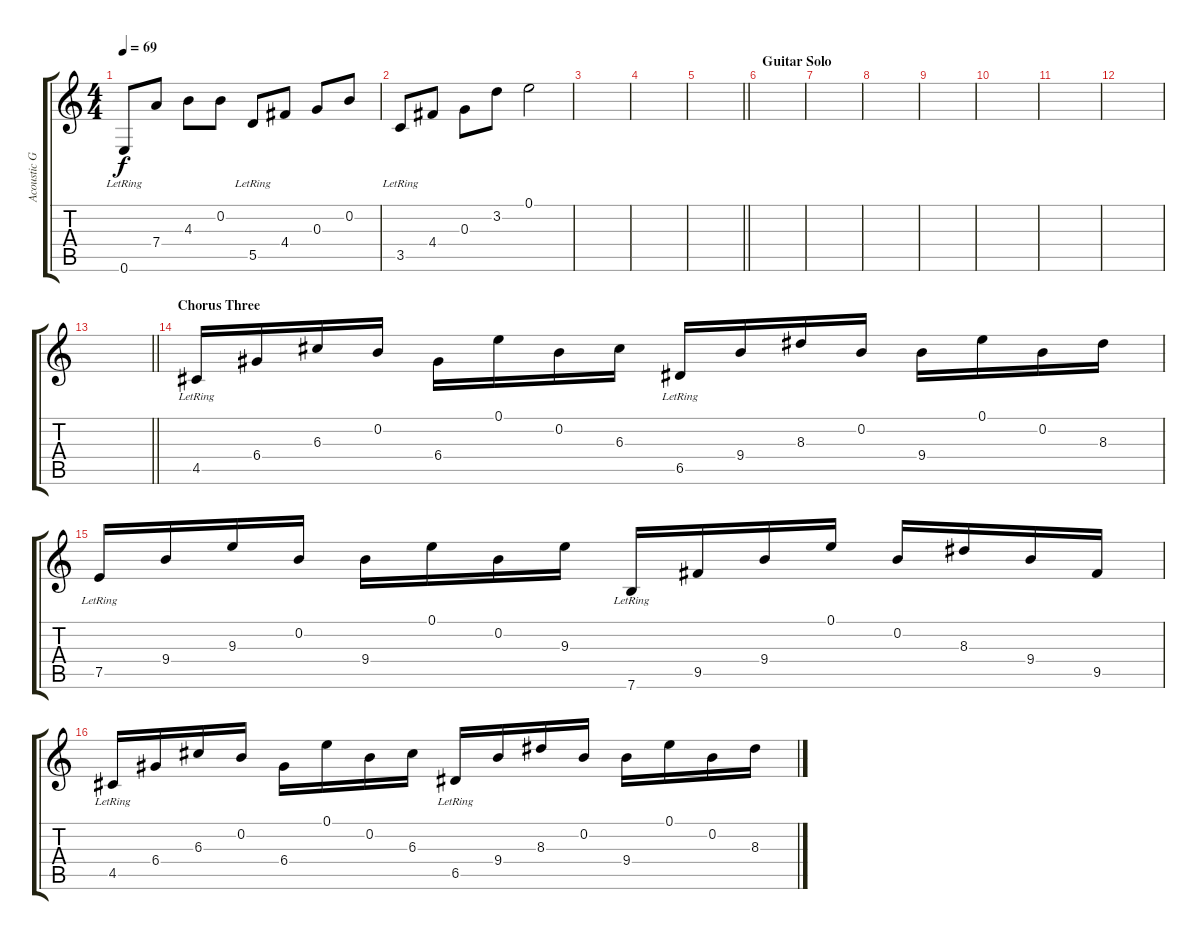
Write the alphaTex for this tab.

\track ("Acoustic Guitar" "Acoustic G") {instrument acousticguitarsteel}
\staff {score tabs}
\tuning (E4 B3 G3 D3 A2 E2) {hide}
\ts (4 4)
\tempo 69
\clef g2
\ks c
0.6{lr}.8{dy f} 7.4.8 4.3.8 0.2.8 5.5{lr}.8 4.4.8 0.3.8 0.2.8 |
3.5{lr}.8 4.4.8 0.3.8 3.2.8 0.1.2 |
|
|
\barLineRight lightlight
|
\section ("" "Guitar Solo")
|
|
|
|
|
|
|
\barLineRight lightlight
|
\section ("" "Chorus Three")
4.5{lr}.16 6.4.16 6.3.16 0.2.16 6.4.16 0.1.16 0.2.16 6.3.16 6.5{lr}.16 9.4.16 8.3.16 0.2.16 9.4.16 0.1.16 0.2.16 8.3.16 |
7.5{lr}.16 9.4.16 9.3.16 0.2.16 9.4.16 0.1.16 0.2.16 9.3.16 7.6{lr}.16 9.5.16 9.4.16 0.1.16 0.2.16 8.3.16 9.4.16 9.5.16 |
4.5{lr}.16 6.4.16 6.3.16 0.2.16 6.4.16 0.1.16 0.2.16 6.3.16 6.5{lr}.16 9.4.16 8.3.16 0.2.16 9.4.16 0.1.16 0.2.16 8.3.16
